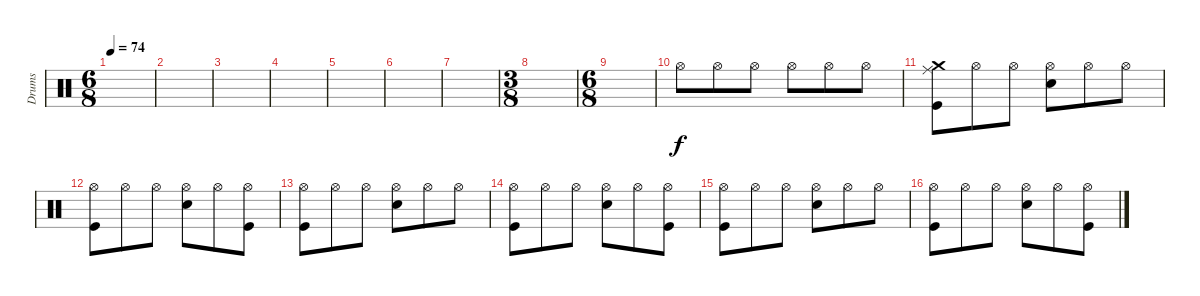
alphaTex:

\track ("Drums" "Drums") {instrument percussion}
\staff {score}
\articulation defaults
\ts (6 8)
\tempo 74
\clef neutral
\ks c
|
|
|
|
|
|
|
\ts (3 8)
|
\ts (6 8)
|
"Hi-Hat (open)".8 "Hi-Hat (open)".8 "Hi-Hat (open)".8 "Hi-Hat (open)".8 "Hi-Hat (open)".8 "Hi-Hat (open)".8 |
("Crash medium (hit)" "Ride (middle)" "Kick (hit)").8 "Hi-Hat (open)".8 "Hi-Hat (open)".8 ("Hi-Hat (open)" "Snare (hit) 2").8 "Hi-Hat (open)".8 "Hi-Hat (open)".8 |
("Hi-Hat (open)" "Kick (hit)").8 "Hi-Hat (open)".8 "Hi-Hat (open)".8 ("Hi-Hat (open)" "Snare (hit) 2").8 "Hi-Hat (open)".8 ("Hi-Hat (open)" "Kick (hit)").8 |
("Hi-Hat (open)" "Kick (hit)").8 "Hi-Hat (open)".8 "Hi-Hat (open)".8 ("Hi-Hat (open)" "Snare (hit) 2").8 "Hi-Hat (open)".8 "Hi-Hat (open)".8 |
("Hi-Hat (open)" "Kick (hit)").8 "Hi-Hat (open)".8 "Hi-Hat (open)".8 ("Hi-Hat (open)" "Snare (hit) 2").8 "Hi-Hat (open)".8 ("Hi-Hat (open)" "Kick (hit)").8 |
("Hi-Hat (open)" "Kick (hit)").8 "Hi-Hat (open)".8 "Hi-Hat (open)".8 ("Hi-Hat (open)" "Snare (hit) 2").8 "Hi-Hat (open)".8 "Hi-Hat (open)".8 |
("Hi-Hat (open)" "Kick (hit)").8 "Hi-Hat (open)".8 "Hi-Hat (open)".8 ("Hi-Hat (open)" "Snare (hit) 2").8 "Hi-Hat (open)".8 ("Hi-Hat (open)" "Kick (hit)").8
